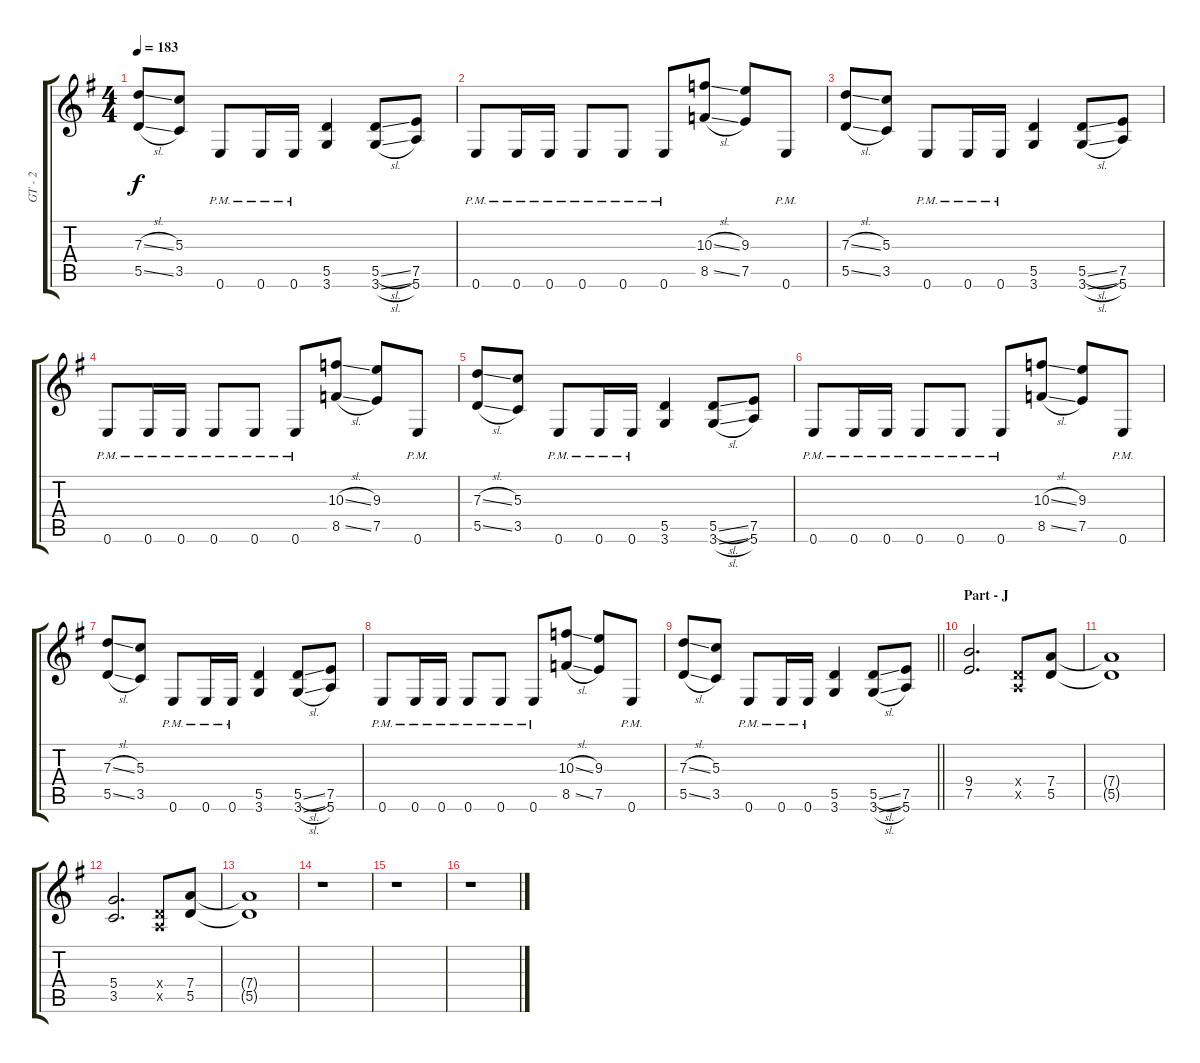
\track ("GT - 2" "GT - 2") {instrument distortionguitar}
\staff {score tabs}
\tuning (E4 B3 G3 D3 A2 E2) {hide}
\ts (4 4)
\tempo 183
\clef g2
\ks g
(7.3{sl} 5.5{sl}).8{dy f} (5.3 3.5).8 0.6{pm}.8 0.6{pm}.16 0.6{pm}.16 (5.5 3.6).4 (5.5{sl} 3.6{sl}).8 (7.5 5.6).8 |
0.6{pm}.8 0.6{pm}.16 0.6{pm}.16 0.6{pm}.8 0.6{pm}.8 0.6{pm}.8 (10.3{sl} 8.5{sl}).8 (9.3 7.5).8 0.6{pm}.8 |
(7.3{sl} 5.5{sl}).8 (5.3 3.5).8 0.6{pm}.8 0.6{pm}.16 0.6{pm}.16 (5.5 3.6).4 (5.5{sl} 3.6{sl}).8 (7.5 5.6).8 |
0.6{pm}.8 0.6{pm}.16 0.6{pm}.16 0.6{pm}.8 0.6{pm}.8 0.6{pm}.8 (10.3{sl} 8.5{sl}).8 (9.3 7.5).8 0.6{pm}.8 |
(7.3{sl} 5.5{sl}).8 (5.3 3.5).8 0.6{pm}.8 0.6{pm}.16 0.6{pm}.16 (5.5 3.6).4 (5.5{sl} 3.6{sl}).8 (7.5 5.6).8 |
0.6{pm}.8 0.6{pm}.16 0.6{pm}.16 0.6{pm}.8 0.6{pm}.8 0.6{pm}.8 (10.3{sl} 8.5{sl}).8 (9.3 7.5).8 0.6{pm}.8 |
(7.3{sl} 5.5{sl}).8 (5.3 3.5).8 0.6{pm}.8 0.6{pm}.16 0.6{pm}.16 (5.5 3.6).4 (5.5{sl} 3.6{sl}).8 (7.5 5.6).8 |
0.6{pm}.8 0.6{pm}.16 0.6{pm}.16 0.6{pm}.8 0.6{pm}.8 0.6{pm}.8 (10.3{sl} 8.5{sl}).8 (9.3 7.5).8 0.6{pm}.8 |
\barLineRight lightlight
(7.3{sl} 5.5{sl}).8 (5.3 3.5).8 0.6{pm}.8 0.6{pm}.16 0.6{pm}.16 (5.5 3.6).4 (5.5{sl} 3.6{sl}).8 (7.5 5.6).8 |
\section ("" "Part - J")
(9.4 7.5).2{d} (0.4{x} 0.5{x}).8 (7.4 5.5).8 |
(7.4{t} 5.5{t}).1 |
(5.4 3.5).2{d} (0.4{x} 0.5{x}).8 (7.4 5.5).8 |
(7.4{t} 5.5{t}).1 |
r.1 |
r.1 |
r.1
